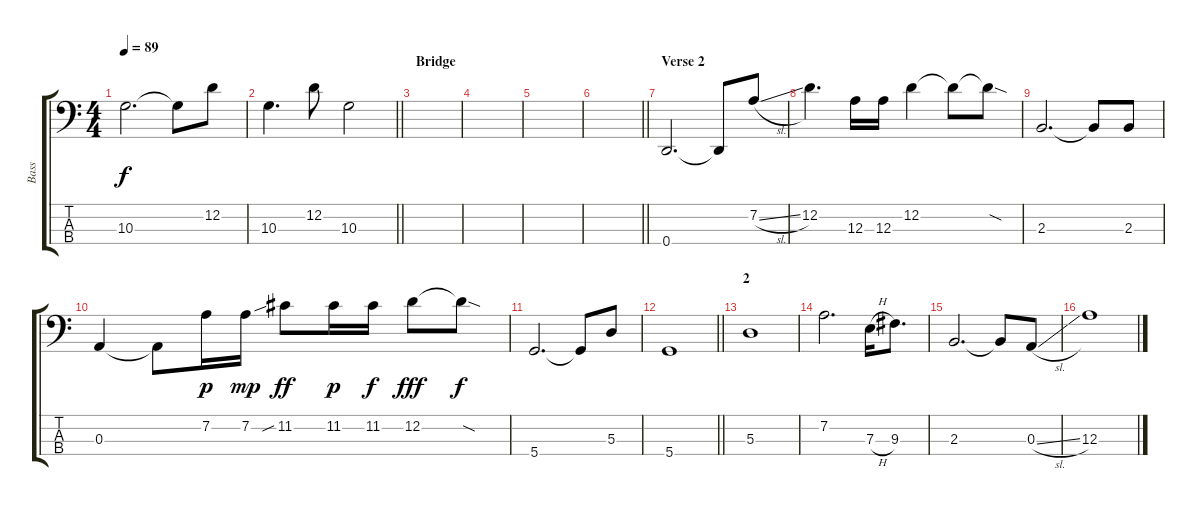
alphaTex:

\track ("Bass" "Bass") {instrument electricguitarjazz}
\staff {score tabs}
\tuning (G2 D2 A1 D1) {hide}
\ts (4 4)
\tempo 89
\clef f4
\ks c
10.3.2{d dy f} 10.3{t}.8 12.2.8 |
\barLineRight lightlight
10.3.4{d} 12.2.8 10.3.2 |
\section ("" "Bridge")
|
|
|
\barLineRight lightlight
|
\section ("" "Verse 2")
0.4.2{d} 0.4{t}.8 7.2{sl}.8 |
12.2.4{d} 12.3.16 12.3.16 12.2.4 12.2{t}.8 12.2{sod t}.8 |
2.3.2{d} 2.3{t}.8 2.3.8 |
0.3.4 0.3{t}.8 7.2.16{dy p} 7.2.16{dy mp} 11.2{sib}.8{dy ff} 11.2.16{dy p} 11.2.16{dy f} 12.2.8{dy fff} 12.2{sod t}.8{dy f} |
5.4.2{d} 5.4{t}.8 5.3.8 |
\barLineRight lightlight
5.4.1 |
\section ("" "2")
5.3.1 |
7.2.2{d} 7.3{h}.16 9.3.8{d} |
2.3.2{d} 2.3{t}.8 0.3{sl}.8 |
12.3.1
